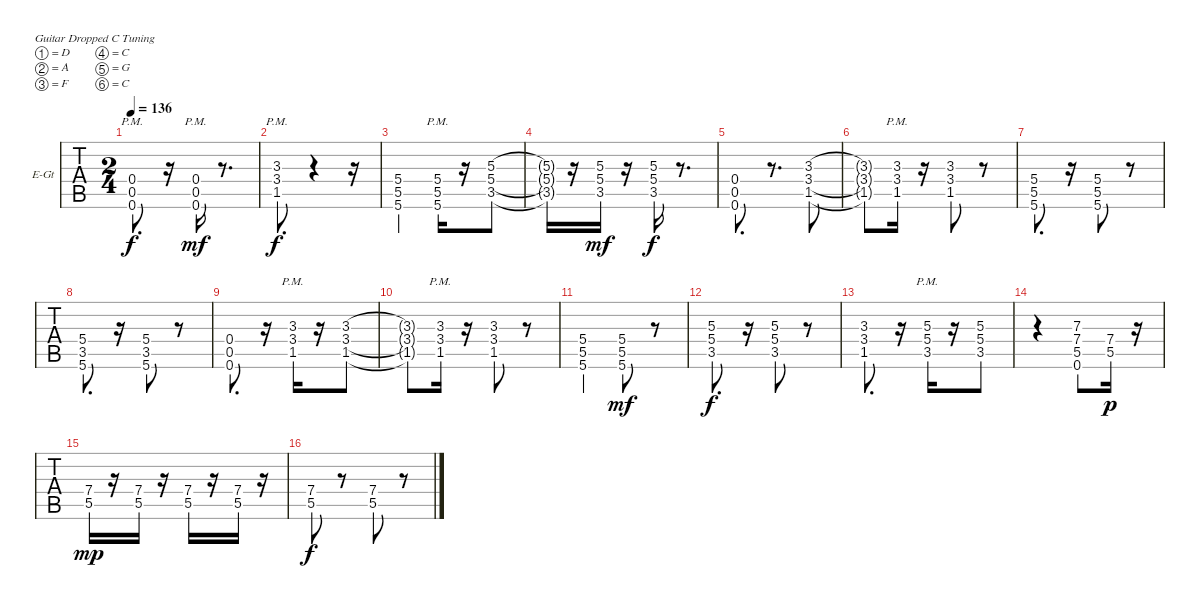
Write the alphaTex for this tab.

\bracketExtendMode groupsimilarinstruments
\firstSystemTrackNameOrientation horizontal
\otherSystemsTrackNameOrientation horizontal
\track ("guitar principal (ainthek)" "E-Gt") {solo instrument distortionguitar}
\staff {tabs}
\tuning (D4 A3 F3 C3 G2 C2)
\ts (2 4)
\tempo 136
\clef g2
\scale
1.26593
\ks c
(0.4{pm} 0.5{pm} 0.6{pm}).8{d dy f} r.16 (0.4{pm} 0.5{pm} 0.6{pm}).16{dy mf} r.8{d} |
\scale
0.96201 (3.3{pm} 3.4{pm} 1.5{pm}).8{d dy f} r.4 r.16 |
\scale
0.96201 (5.4 5.5 5.6).4 (5.4{pm} 5.5{pm} 5.6{pm}).16 r.16 (5.3 5.4 3.5).8 |
\scale
0.96201 (5.3{t} 5.4{t} 3.5{t}).16 r.16 (5.3 5.4 3.5).16{dy mf} r.16 (5.3 5.4 3.5).16{dy f} r.8{d} |
\scale
0.96201 (0.4 0.5 0.6).8{d} r.8{d} (3.3 3.4 1.5).8 |
\scale
0.96201 (3.3{t} 3.4{t} 1.5{t}).8 (3.3{pm} 3.4{pm} 1.5{pm}).16 r.16 (3.3 3.4 1.5).8 r.8 |
\scale
0.96201 (5.4 5.5 5.6).8{d} r.16 (5.4 5.5 5.6).8 r.8 |
\scale
0.96201 (5.4 3.5 5.6).8{d} r.16 (5.4 3.5 5.6).8 r.8 |
\scale
1.26593 (0.4 0.5 0.6).8{d} r.16 (3.3{pm} 3.4{pm} 1.5{pm}).16 r.16 (3.3 3.4 1.5).8 |
\scale
0.96201 (3.3{t} 3.4{t} 1.5{t}).8 (3.3{pm} 3.4{pm} 1.5{pm}).16 r.16 (3.3 3.4 1.5).8 r.8 |
\scale
0.96201 (5.4 5.5 5.6).4 (5.4 5.5 5.6).8{dy mf} r.8 |
\scale
0.96201 (5.3 5.4 3.5).8{d dy f} r.16 (5.3 5.4 3.5).8 r.8 |
\scale
0.96201 (3.3 3.4 1.5).8{d} r.16 (5.3{pm} 5.4{pm} 3.5{pm}).16 r.16 (5.3 5.4 3.5).8 |
\scale
0.96201 r.4 (7.3 7.4 5.5 0.6).8 (7.4 5.5).16{dy p} r.16 |
\scale
0.96201 (5.5 7.4).16{dy mp} r.16 (5.5 7.4).16 r.16 (5.5 7.4).16 r.16 (5.5 7.4).16 r.16 |
\scale
0.96201 (7.4 5.5).8{dy f} r.8 (7.4 5.5).8 r.8
